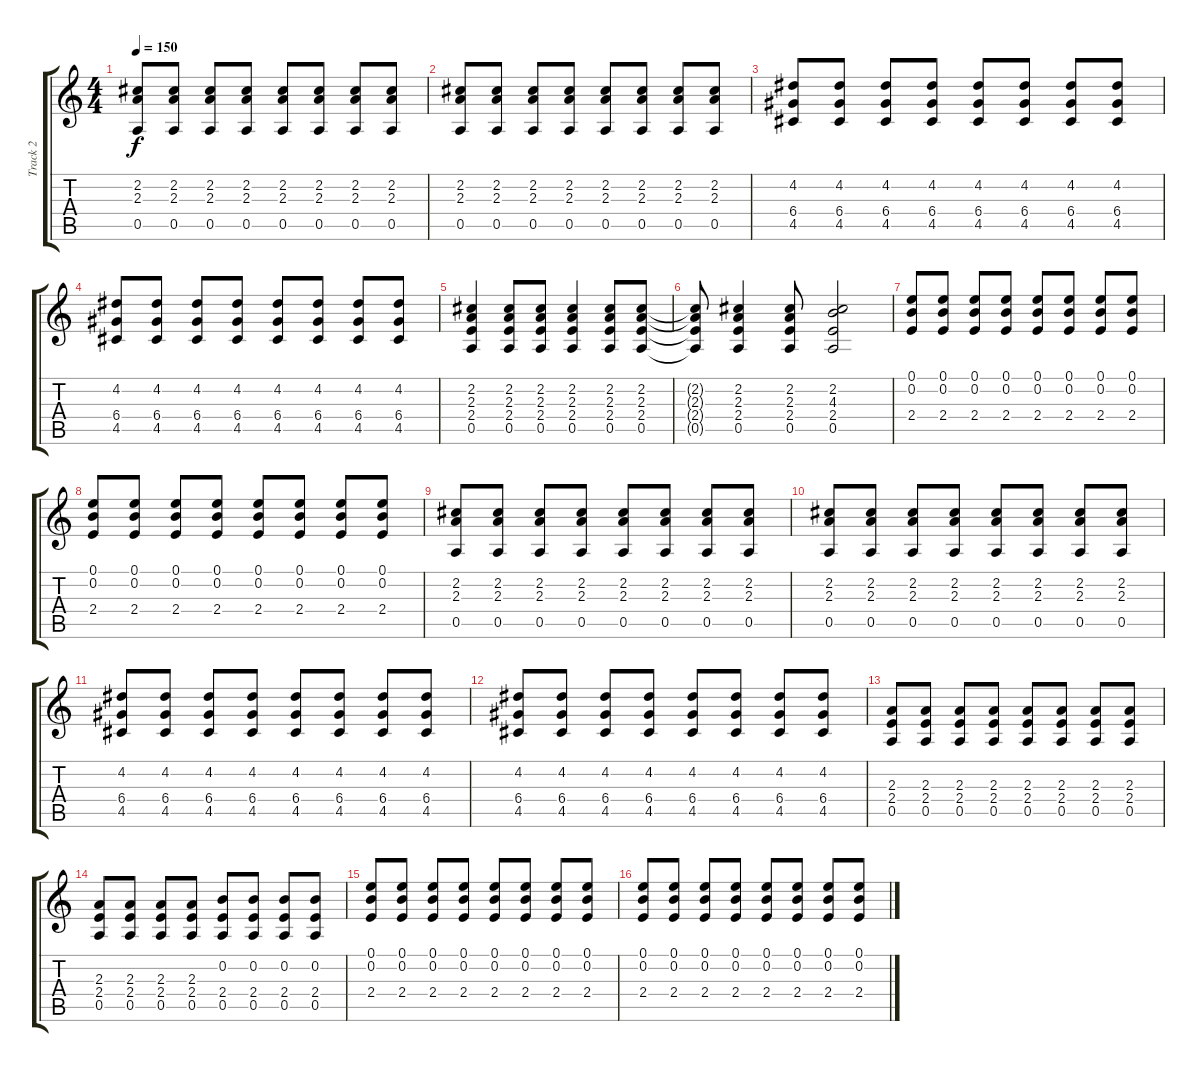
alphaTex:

\track ("Track 2" "Track 2") {instrument electricguitarjazz}
\staff {score tabs}
\tuning (E4 B3 G3 D3 A2 E2) {hide}
\ts (4 4)
\tempo 150
\clef g2
\ks c
(2.2 2.3 0.5).8{dy f} (2.2 2.3 0.5).8 (2.2 2.3 0.5).8 (2.2 2.3 0.5).8 (2.2 2.3 0.5).8 (2.2 2.3 0.5).8 (2.2 2.3 0.5).8 (2.2 2.3 0.5).8 |
(2.2 2.3 0.5).8 (2.2 2.3 0.5).8 (2.2 2.3 0.5).8 (2.2 2.3 0.5).8 (2.2 2.3 0.5).8 (2.2 2.3 0.5).8 (2.2 2.3 0.5).8 (2.2 2.3 0.5).8 |
(4.2 6.4 4.5).8 (4.2 6.4 4.5).8 (4.2 6.4 4.5).8 (4.2 6.4 4.5).8 (4.2 6.4 4.5).8 (4.2 6.4 4.5).8 (4.2 6.4 4.5).8 (4.2 6.4 4.5).8 |
(4.2 6.4 4.5).8 (4.2 6.4 4.5).8 (4.2 6.4 4.5).8 (4.2 6.4 4.5).8 (4.2 6.4 4.5).8 (4.2 6.4 4.5).8 (4.2 6.4 4.5).8 (4.2 6.4 4.5).8 |
(2.2 2.3 2.4 0.5).4 (2.2 2.3 2.4 0.5).8 (2.2 2.3 2.4 0.5).8 (2.2 2.3 2.4 0.5).4 (2.2 2.3 2.4 0.5).8 (2.2 2.3 2.4 0.5).8 |
(2.2{t} 2.3{t} 2.4{t} 0.5{t}).8 (2.2 2.3 2.4 0.5).4 (2.2 2.3 2.4 0.5).8 (2.2 4.3 2.4 0.5).2 |
(0.1 0.2 2.4).8{instrument distortionguitar} (0.1 0.2 2.4).8 (0.1 0.2 2.4).8 (0.1 0.2 2.4).8 (0.1 0.2 2.4).8 (0.1 0.2 2.4).8 (0.1 0.2 2.4).8 (0.1 0.2 2.4).8 |
(0.1 0.2 2.4).8 (0.1 0.2 2.4).8 (0.1 0.2 2.4).8 (0.1 0.2 2.4).8 (0.1 0.2 2.4).8 (0.1 0.2 2.4).8 (0.1 0.2 2.4).8 (0.1 0.2 2.4).8 |
(2.2 2.3 0.5).8 (2.2 2.3 0.5).8 (2.2 2.3 0.5).8 (2.2 2.3 0.5).8 (2.2 2.3 0.5).8 (2.2 2.3 0.5).8 (2.2 2.3 0.5).8 (2.2 2.3 0.5).8 |
(2.2 2.3 0.5).8 (2.2 2.3 0.5).8 (2.2 2.3 0.5).8 (2.2 2.3 0.5).8 (2.2 2.3 0.5).8 (2.2 2.3 0.5).8 (2.2 2.3 0.5).8 (2.2 2.3 0.5).8 |
(4.2 6.4 4.5).8 (4.2 6.4 4.5).8 (4.2 6.4 4.5).8 (4.2 6.4 4.5).8 (4.2 6.4 4.5).8 (4.2 6.4 4.5).8 (4.2 6.4 4.5).8 (4.2 6.4 4.5).8 |
(4.2 6.4 4.5).8 (4.2 6.4 4.5).8 (4.2 6.4 4.5).8 (4.2 6.4 4.5).8 (4.2 6.4 4.5).8 (4.2 6.4 4.5).8 (4.2 6.4 4.5).8 (4.2 6.4 4.5).8 |
(2.3 2.4 0.5).8 (2.3 2.4 0.5).8 (2.3 2.4 0.5).8 (2.3 2.4 0.5).8 (2.3 2.4 0.5).8 (2.3 2.4 0.5).8 (2.3 2.4 0.5).8 (2.3 2.4 0.5).8 |
(2.3 2.4 0.5).8 (2.3 2.4 0.5).8 (2.3 2.4 0.5).8 (2.3 2.4 0.5).8 (0.2 2.4 0.5).8 (0.2 2.4 0.5).8 (0.2 2.4 0.5).8 (0.2 2.4 0.5).8 |
(0.1 0.2 2.4).8{instrument distortionguitar} (0.1 0.2 2.4).8 (0.1 0.2 2.4).8 (0.1 0.2 2.4).8 (0.1 0.2 2.4).8 (0.1 0.2 2.4).8 (0.1 0.2 2.4).8 (0.1 0.2 2.4).8 |
(0.1 0.2 2.4).8 (0.1 0.2 2.4).8 (0.1 0.2 2.4).8 (0.1 0.2 2.4).8 (0.1 0.2 2.4).8 (0.1 0.2 2.4).8 (0.1 0.2 2.4).8 (0.1 0.2 2.4).8
